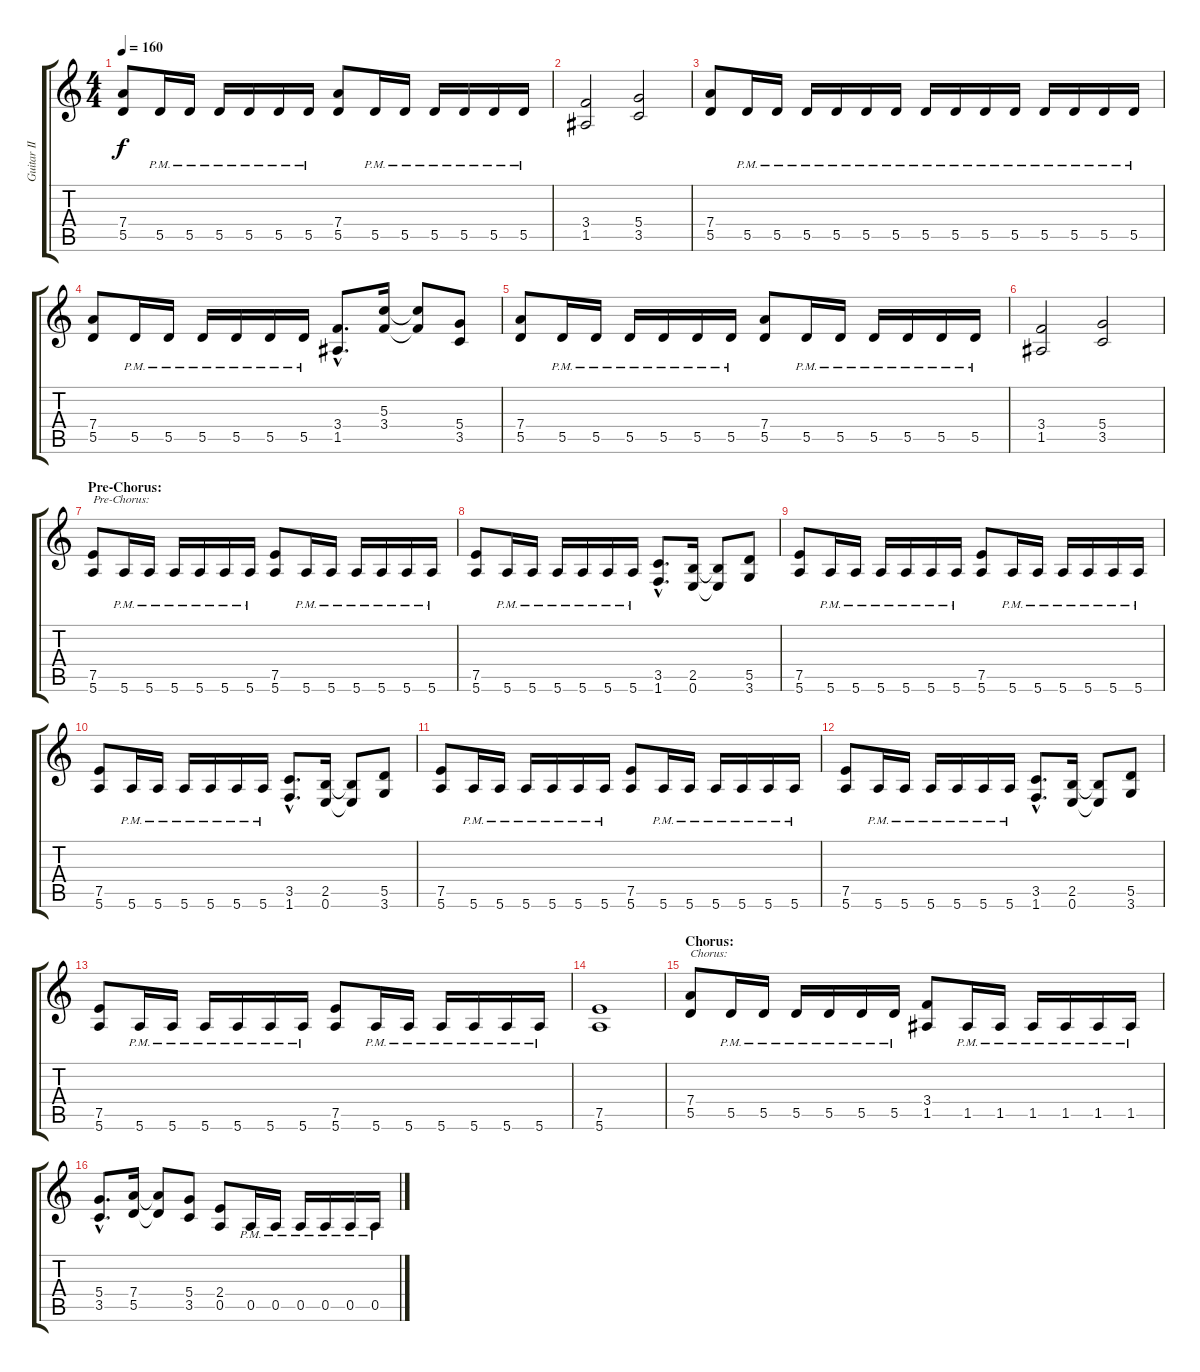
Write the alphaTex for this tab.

\track ("Guitar II" "Guitar II") {instrument distortionguitar}
\staff {score tabs}
\tuning (E4 B3 G3 D3 A2 E2) {hide}
\ts (4 4)
\tempo 160
\clef g2
\ks c
(7.4 5.5).8{dy f} 5.5{pm}.16 5.5{pm}.16 5.5{pm}.16 5.5{pm}.16 5.5{pm}.16 5.5{pm}.16 (7.4 5.5).8 5.5{pm}.16 5.5{pm}.16 5.5{pm}.16 5.5{pm}.16 5.5{pm}.16 5.5{pm}.16 |
(3.4 1.5).2 (5.4 3.5).2 |
(7.4 5.5).8 5.5{pm}.16 5.5{pm}.16 5.5{pm}.16 5.5{pm}.16 5.5{pm}.16 5.5{pm}.16 5.5{pm}.16 5.5{pm}.16 5.5{pm}.16 5.5{pm}.16 5.5{pm}.16 5.5{pm}.16 5.5{pm}.16 5.5{pm}.16 |
(7.4 5.5).8 5.5{pm}.16 5.5{pm}.16 5.5{pm}.16 5.5{pm}.16 5.5{pm}.16 5.5{pm}.16 (3.4{hac} 1.5{hac}).8{d} (5.3 3.4).16 (5.3{t} 3.4{t}).8 (5.4 3.5).8 |
(7.4 5.5).8 5.5{pm}.16 5.5{pm}.16 5.5{pm}.16 5.5{pm}.16 5.5{pm}.16 5.5{pm}.16 (7.4 5.5).8 5.5{pm}.16 5.5{pm}.16 5.5{pm}.16 5.5{pm}.16 5.5{pm}.16 5.5{pm}.16 |
(3.4 1.5).2 (5.4 3.5).2 |
\section ("" "Pre-Chorus:")
(7.5 5.6).8{txt "Pre-Chorus:"} 5.6{pm}.16 5.6{pm}.16 5.6{pm}.16 5.6{pm}.16 5.6{pm}.16 5.6{pm}.16 (7.5 5.6).8 5.6{pm}.16 5.6{pm}.16 5.6{pm}.16 5.6{pm}.16 5.6{pm}.16 5.6{pm}.16 |
(7.5 5.6).8 5.6{pm}.16 5.6{pm}.16 5.6{pm}.16 5.6{pm}.16 5.6{pm}.16 5.6{pm}.16 (3.5{hac} 1.6{hac}).8{d} (2.5 0.6).16 (2.5{t} 0.6{t}).8 (5.5 3.6).8 |
(7.5 5.6).8 5.6{pm}.16 5.6{pm}.16 5.6{pm}.16 5.6{pm}.16 5.6{pm}.16 5.6{pm}.16 (7.5 5.6).8 5.6{pm}.16 5.6{pm}.16 5.6{pm}.16 5.6{pm}.16 5.6{pm}.16 5.6{pm}.16 |
(7.5 5.6).8 5.6{pm}.16 5.6{pm}.16 5.6{pm}.16 5.6{pm}.16 5.6{pm}.16 5.6{pm}.16 (3.5{hac} 1.6{hac}).8{d} (2.5 0.6).16 (2.5{t} 0.6{t}).8 (5.5 3.6).8 |
(7.5 5.6).8 5.6{pm}.16 5.6{pm}.16 5.6{pm}.16 5.6{pm}.16 5.6{pm}.16 5.6{pm}.16 (7.5 5.6).8 5.6{pm}.16 5.6{pm}.16 5.6{pm}.16 5.6{pm}.16 5.6{pm}.16 5.6{pm}.16 |
(7.5 5.6).8 5.6{pm}.16 5.6{pm}.16 5.6{pm}.16 5.6{pm}.16 5.6{pm}.16 5.6{pm}.16 (3.5{hac} 1.6{hac}).8{d} (2.5 0.6).16 (2.5{t} 0.6{t}).8 (5.5 3.6).8 |
(7.5 5.6).8 5.6{pm}.16 5.6{pm}.16 5.6{pm}.16 5.6{pm}.16 5.6{pm}.16 5.6{pm}.16 (7.5 5.6).8 5.6{pm}.16 5.6{pm}.16 5.6{pm}.16 5.6{pm}.16 5.6{pm}.16 5.6{pm}.16 |
(7.5 5.6).1 |
\section ("" "Chorus:")
(7.4 5.5).8{txt "Chorus:"} 5.5{pm}.16 5.5{pm}.16 5.5{pm}.16 5.5{pm}.16 5.5{pm}.16 5.5{pm}.16 (3.4 1.5).8 1.5{pm}.16 1.5{pm}.16 1.5{pm}.16 1.5{pm}.16 1.5{pm}.16 1.5{pm}.16 |
(5.4{hac} 3.5{hac}).8{d} (7.4 5.5).16 (7.4{t} 5.5{t}).8 (5.4 3.5).8 (2.4 0.5).8 0.5{pm}.16 0.5{pm}.16 0.5{pm}.16 0.5{pm}.16 0.5{pm}.16 0.5{pm}.16
